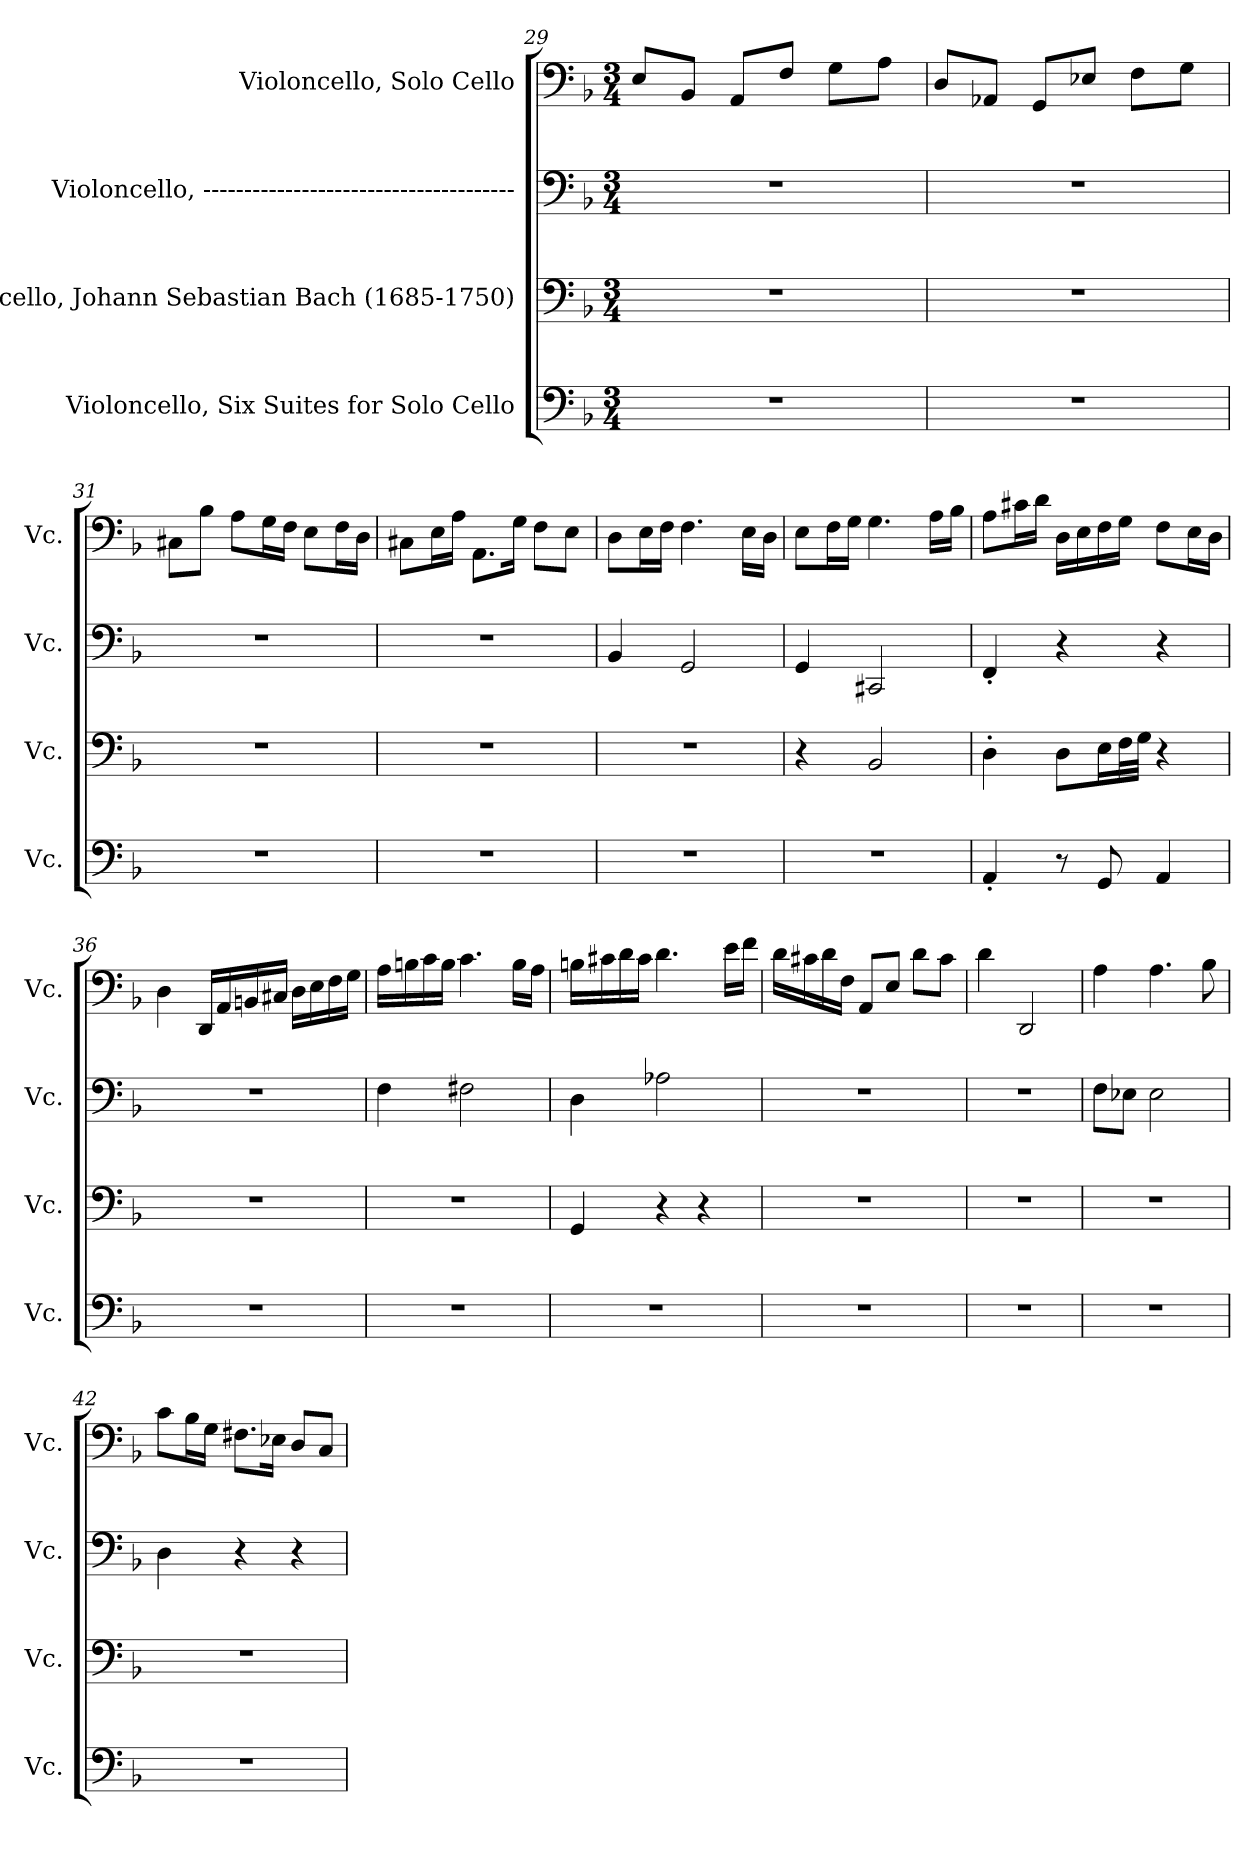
**kern	**kern	**kern	**kern
*part4	*part3	*part2	*part1
*staff4	*staff3	*staff2	*staff1
*I"Violoncello, Six Suites for Solo Cello	*I"Violoncello, Johann Sebastian Bach  (1685-1750)	*I"Violoncello, --------------------------------------	*I"Violoncello, Solo Cello
*I'Vc.	*I'Vc.	*I'Vc.	*I'Vc.
*clefF4	*clefF4	*clefF4	*clefF4
*k[b-]	*k[b-]	*k[b-]	*k[b-]
*M3/4	*M3/4	*M3/4	*M3/4
=29	=29	=29	=29
2.r	2.r	2.r	8E/L
.	.	.	8BB-/J
.	.	.	8AA/L
.	.	.	8F/J
.	.	.	8G\L
.	.	.	8A\J
=30	=30	=30	=30
2.r	2.r	2.r	8D/L
.	.	.	8AA-X/J
.	.	.	8GG/L
.	.	.	8E-X/J
.	.	.	8F\L
.	.	.	8G\J
=31	=31	=31	=31
2.r	2.r	2.r	8C#X\L
.	.	.	8B-\J
.	.	.	8A\L
.	.	.	16G\L
.	.	.	16F\JJ
.	.	.	8E\L
.	.	.	16F\L
.	.	.	16D\JJ
=32	=32	=32	=32
2.r	2.r	2.r	8C#X\L
.	.	.	16E\L
.	.	.	16A\JJ
.	.	.	8.AA\L
.	.	.	16G\Jk
.	.	.	8F\L
.	.	.	8E\J
=33	=33	=33	=33
2.r	2.r	4BB-/	8D\L
.	.	.	16E\L
.	.	.	16F\JJ
.	.	2GG/	4.F\
.	.	.	16E\LL
.	.	.	16D\JJ
!!LO:PB:g=z
=34	=34	=34	=34
2.r	4r	4GG/	8E\L
.	.	.	16F\L
.	.	.	16G\JJ
.	2BB-/	2CC#X/	4.G\
.	.	.	16A\LL
.	.	.	16B-\JJ
=35	=35	=35	=35
4AA'/	4D'\	4FF'/	8A\L
.	.	.	16c#X\L
.	.	.	16d\JJ
8r	8D\L	4r	16D\LL
.	.	.	16E\
8GG/	16E\L	.	16F\
.	32F\L	.	16G\JJ
.	32G\JJJ	.	.
4AA/	4r	4r	8F\L
.	.	.	16E\L
.	.	.	16D\JJ
=36	=36	=36	=36
2.r	2.r	2.r	4D\
.	.	.	16DD/LL
.	.	.	16AA/
.	.	.	16BBn/
.	.	.	16C#X/JJ
.	.	.	16D\LL
.	.	.	16E\
.	.	.	16F\
.	.	.	16G\JJ
=37	=37	=37	=37
2.r	2.r	4F\	16A\LL
.	.	.	16Bn\
.	.	.	16c\
.	.	.	16B\JJ
.	.	2F#X\	4.c\
.	.	.	16B\LL
.	.	.	16A\JJ
!!LO:LB:g=z
=38	=38	=38	=38
2.r	4GG/	4D\	16Bn\LL
.	.	.	16c#X\
.	.	.	16d\
.	.	.	16c#\JJ
.	4r	2A-X\	4.d\
.	4r	.	.
.	.	.	16e\LL
.	.	.	16f\JJ
=39	=39	=39	=39
2.r	2.r	2.r	16d\LL
.	.	.	16c#X\
.	.	.	16d\
.	.	.	16F\JJ
.	.	.	8AA/L
.	.	.	8E/J
.	.	.	8d\L
.	.	.	8c#\J
=40	=40	=40	=40
2.r	2.r	2.r	4d\
.	.	.	2DD/
=41	=41	=41	=41
2.r	2.r	8F\L	4A\
.	.	8E-X\J	.
.	.	2E-\	4.A\
.	.	.	8B-\
=42	=42	=42	=42
2.r	2.r	4D\	8c\L
.	.	.	16B-\L
.	.	.	16G\JJ
.	.	4r	8.F#X\L
.	.	.	16E-X\Jk
.	.	4r	8D/L
.	.	.	8C/J
=	=	=	=
*-	*-	*-	*-
